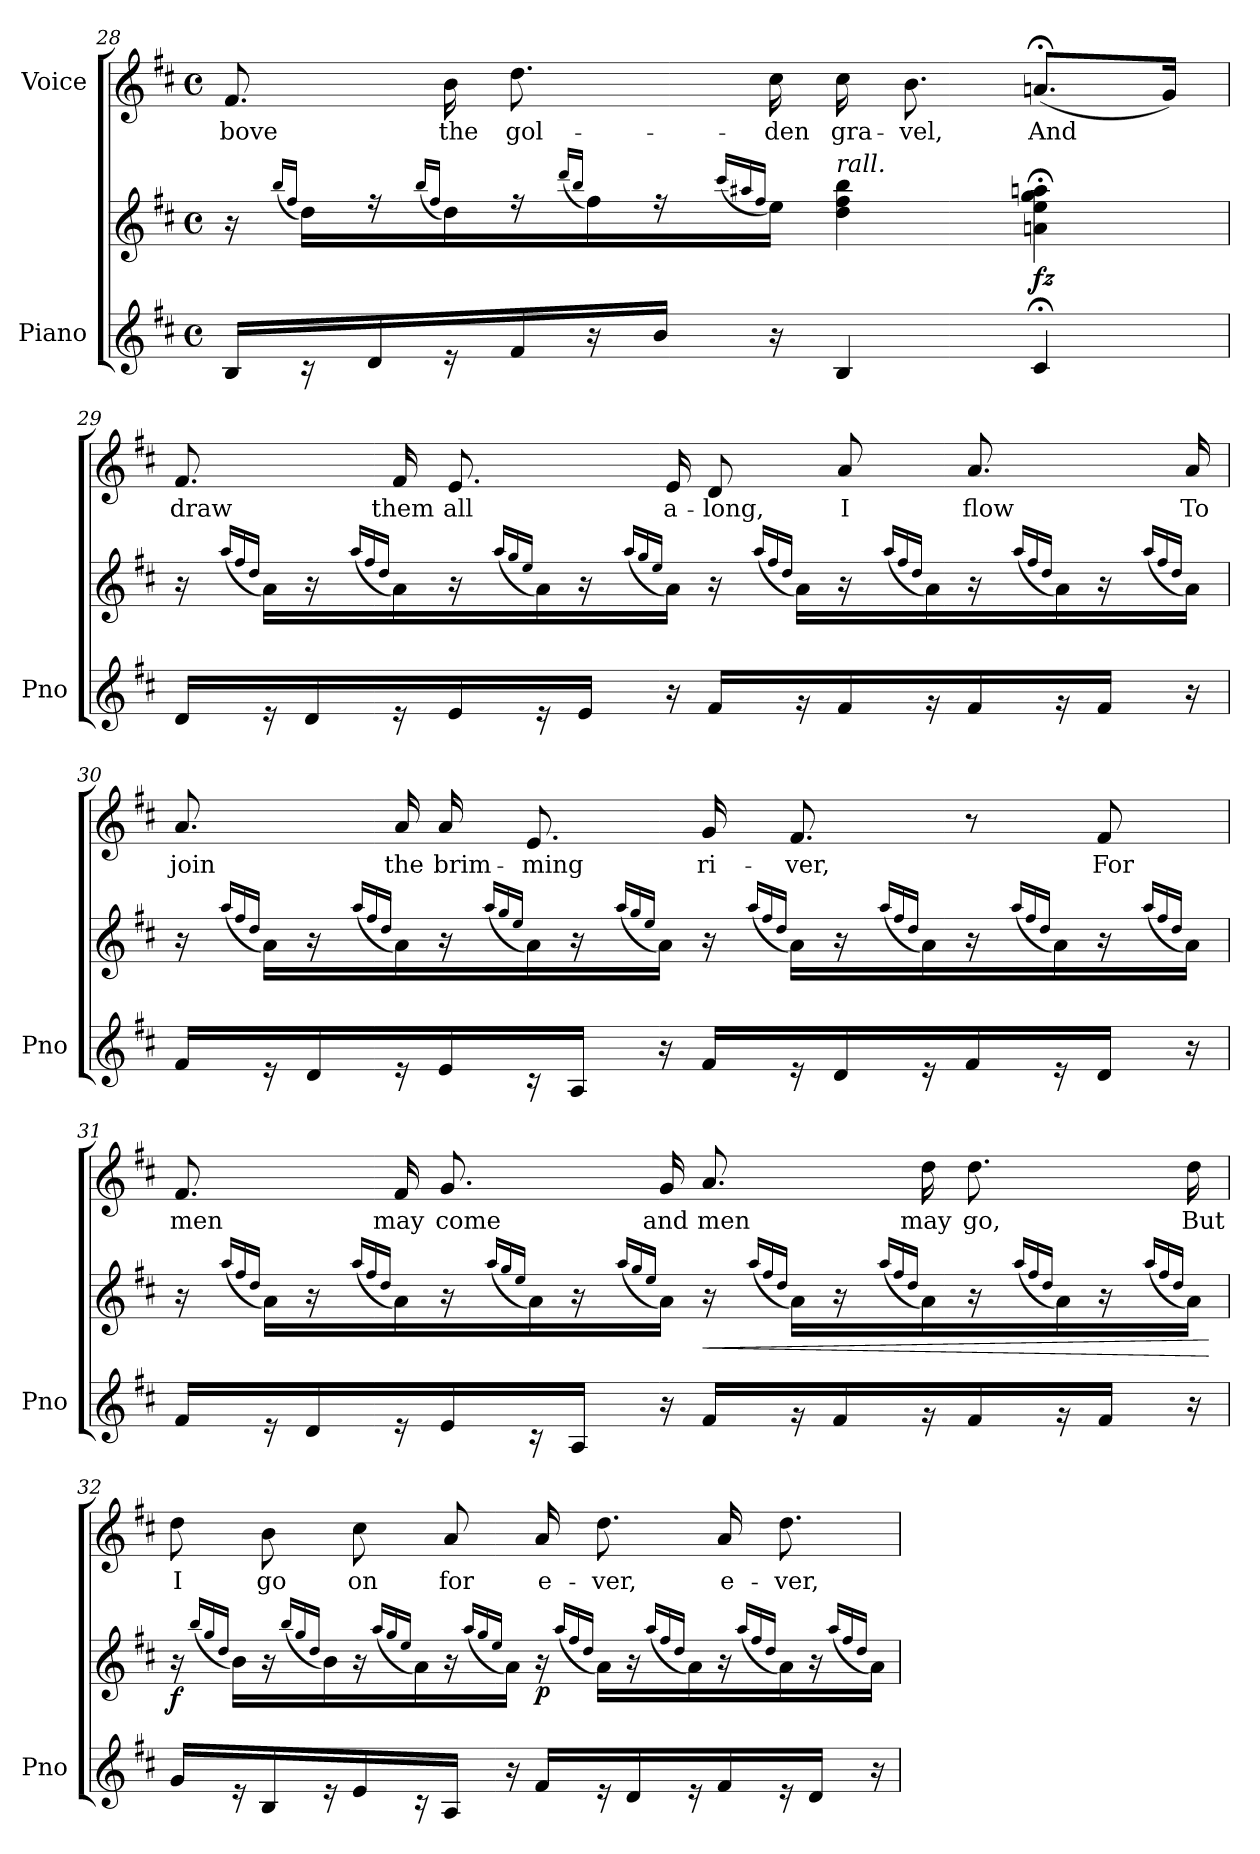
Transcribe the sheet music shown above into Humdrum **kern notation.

**kern	**kern	**dynam	**kern	**text
*part2	*part2	*part2	*part1	*part1
*staff3	*staff2	*staff2/3	*staff1	*staff1
*I"Piano	*	*	*I"Voice	*
*I'Pno	*	*	*	*
*clefG2	*clefG2	*	*clefG2	*
*k[f#c#]	*k[f#c#]	*	*k[f#c#]	*
*M4/4	*M4/4	*	*M4/4	*
*met(c)	*met(c)	*	*met(c)	*
=28	=28	=28	=28	=28
16B/LL	16r	.	8.f#/	-bove
.	(16qbb/LL	.	.	.
.	16qff#/JJ	.	.	.
16r	16dd\LL)	.	.	.
16d/	16r	.	.	.
.	(16qbb/LL	.	.	.
.	16qff#/JJ	.	.	.
16r	16dd\)	.	16b\	the
16f#/	16r	.	8.dd\	gol-
.	(16qddd/LL	.	.	.
.	16qbb/JJ	.	.	.
16r	16ff#\)	.	.	.
16b/JJ	16r	.	.	.
.	(16qccc#/LL	.	.	.
.	16qaa#X/	.	.	.
.	16qff#/JJ	.	.	.
16r	16ee\JJ)	.	16cc#\	-den
!	!LO:TX:i:t=rall.	!	!	!
4B/	4dd\ 4ff#\ 4bb\	.	16cc#\	gra-
.	.	.	8.b\	-vel,
!	!	!LO:DY:b	!	!
4c#;/	4an\;< 4ee\;< 4gg\;< 4aan\;<	fz	(8.an;</L	And
.	.	.	16g/Jk)	.
=29	=29	=29	=29	=29
!	!	!LO:DY:b	!	!
!	!	!LO:DY:n=1:b	!	!
16d/LL	16r	p other-dynamics	8.f#/	draw
.	(16qaa/LL	.	.	.
.	16qff#/	.	.	.
.	16qdd/JJ	.	.	.
16r	16a\LL)	.	.	.
16d/	16r	.	.	.
.	(16qaa/LL	.	.	.
.	16qff#/	.	.	.
.	16qdd/JJ	.	.	.
16r	16a\)	.	16f#/	them
16e/	16r	.	8.e/	all
.	(16qaa/LL	.	.	.
.	16qgg/	.	.	.
.	16qee/JJ	.	.	.
16r	16a\)	.	.	.
16e/JJ	16r	.	.	.
.	(16qaa/LL	.	.	.
.	16qgg/	.	.	.
.	16qee/JJ	.	.	.
16r	16a\JJ)	.	16e/	a-
16f#/LL	16r	.	8d/	-long,
.	(16qaa/LL	.	.	.
.	16qff#/	.	.	.
.	16qdd/JJ	.	.	.
16r	16a\LL)	.	.	.
16f#/	16r	.	8a/	I
.	(16qaa/LL	.	.	.
.	16qff#/	.	.	.
.	16qdd/JJ	.	.	.
16r	16a\)	.	.	.
16f#/	16r	.	8.a/	flow
.	(16qaa/LL	.	.	.
.	16qff#/	.	.	.
.	16qdd/JJ	.	.	.
16r	16a\)	.	.	.
16f#/JJ	16r	.	.	.
.	(16qaa/LL	.	.	.
.	16qff#/	.	.	.
.	16qdd/JJ	.	.	.
16r	16a\JJ)	.	16a/	To
=30	=30	=30	=30	=30
16f#/LL	16r	.	8.a/	join
.	(16qaa/LL	.	.	.
.	16qff#/	.	.	.
.	16qdd/JJ	.	.	.
16r	16a\LL)	.	.	.
16d/	16r	.	.	.
.	(16qaa/LL	.	.	.
.	16qff#/	.	.	.
.	16qdd/JJ	.	.	.
16r	16a\)	.	16a/	the
16e/	16r	.	16a/	brim-
.	(16qaa/LL	.	.	.
.	16qgg/	.	.	.
.	16qee/JJ	.	.	.
16r	16a\)	.	8.e/	-ming
16A/JJ	16r	.	.	.
.	(16qaa/LL	.	.	.
.	16qgg/	.	.	.
.	16qee/JJ	.	.	.
16r	16a\JJ)	.	.	.
16f#/LL	16r	.	16g/	ri-
.	(16qaa/LL	.	.	.
.	16qff#/	.	.	.
.	16qdd/JJ	.	.	.
16r	16a\LL)	.	8.f#/	-ver,
16d/	16r	.	.	.
.	(16qaa/LL	.	.	.
.	16qff#/	.	.	.
.	16qdd/JJ	.	.	.
16r	16a\)	.	.	.
16f#/	16r	.	8r	.
.	(16qaa/LL	.	.	.
.	16qff#/	.	.	.
.	16qdd/JJ	.	.	.
16r	16a\)	.	.	.
16d/JJ	16r	.	8f#/	For
.	(16qaa/LL	.	.	.
.	16qff#/	.	.	.
.	16qdd/JJ	.	.	.
16r	16a\JJ)	.	.	.
=31	=31	=31	=31	=31
16f#/LL	16r	.	8.f#/	men
.	(16qaa/LL	.	.	.
.	16qff#/	.	.	.
.	16qdd/JJ	.	.	.
16r	16a\LL)	.	.	.
16d/	16r	.	.	.
.	(16qaa/LL	.	.	.
.	16qff#/	.	.	.
.	16qdd/JJ	.	.	.
16r	16a\)	.	16f#/	may
16e/	16r	.	8.g/	come
.	(16qaa/LL	.	.	.
.	16qgg/	.	.	.
.	16qee/JJ	.	.	.
16r	16a\)	.	.	.
16A/JJ	16r	.	.	.
.	(16qaa/LL	.	.	.
.	16qgg/	.	.	.
.	16qee/JJ	.	.	.
16r	16a\JJ)	.	16g/	and
!	!	!LO:HP:b	!	!
16f#/LL	16r	<	8.a/	men
.	(16qaa/LL	.	.	.
.	16qff#/	.	.	.
.	16qdd/JJ	.	.	.
16r	16a\LL)	.	.	.
16f#/	16r	.	.	.
.	(16qaa/LL	.	.	.
.	16qff#/	.	.	.
.	16qdd/JJ	.	.	.
16r	16a\)	.	16dd\	may
16f#/	16r	.	8.dd\	go,
.	(16qaa/LL	.	.	.
.	16qff#/	.	.	.
.	16qdd/JJ	.	.	.
16r	16a\)	.	.	.
16f#/JJ	16r	.	.	.
.	(16qaa/LL	.	.	.
.	16qff#/	.	.	.
.	16qdd/JJ	.	.	.
16r	16a\JJ)	.	16dd\	But
.	.	[	.	.
=32	=32	=32	=32	=32
!	!	!LO:DY:b	!	!
16g/LL	16r	f	8dd\	I
.	(16qbb/LL	.	.	.
.	16qgg/	.	.	.
.	16qdd/JJ	.	.	.
16r	16b\LL)	.	.	.
16B/	16r	.	8b\	go
.	(16qbb/LL	.	.	.
.	16qgg/	.	.	.
.	16qdd/JJ	.	.	.
16r	16b\)	.	.	.
16e/	16r	.	8cc#\	on
.	(16qaa/LL	.	.	.
.	16qgg/	.	.	.
.	16qee/JJ	.	.	.
16r	16a\)	.	.	.
16A/JJ	16r	.	8a/	for
.	(16qaa/LL	.	.	.
.	16qgg/	.	.	.
.	16qee/JJ	.	.	.
16r	16a\JJ)	.	.	.
!	!	!LO:DY:b	!	!
16f#/LL	16r	p	16a/	e-
.	(16qaa/LL	.	.	.
.	16qff#/	.	.	.
.	16qdd/JJ	.	.	.
16r	16a\LL)	.	8.dd\	-ver,
16d/	16r	.	.	.
.	(16qaa/LL	.	.	.
.	16qff#/	.	.	.
.	16qdd/JJ	.	.	.
16r	16a\)	.	.	.
16f#/	16r	.	16a/	e-
.	(16qaa/LL	.	.	.
.	16qff#/	.	.	.
.	16qdd/JJ	.	.	.
16r	16a\)	.	8.dd\	-ver,
16d/JJ	16r	.	.	.
.	(16qaa/LL	.	.	.
.	16qff#/	.	.	.
.	16qdd/JJ	.	.	.
16r	16a\JJ)	.	.	.
=	=	=	=	=
*-	*-	*-	*-	*-
